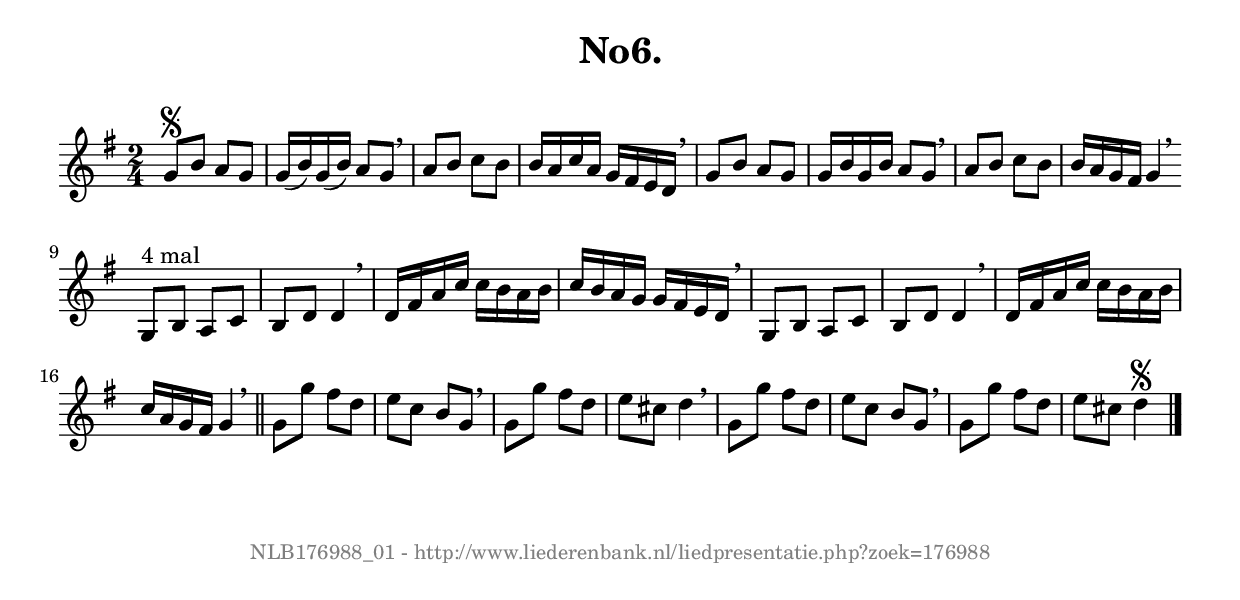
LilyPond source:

%
% produced by wce2krn 1.64 (7 June 2014)
%
\version"2.16"
#(append! paper-alist '(("long" . (cons (* 210 mm) (* 2000 mm)))))
#(set-default-paper-size "long")
sb = {\breathe}
mBreak = {\breathe }
bBreak = {\breathe }
x = {\once\override NoteHead #'style = #'cross }
gl=\glissando
itime={\override Staff.TimeSignature #'stencil = ##f }
ficta = {\once\set suggestAccidentals = ##t}
fine = {\once\override Score.RehearsalMark #'self-alignment-X = #1 \mark \markup {\italic{Fine}}}
dc = {\once\override Score.RehearsalMark #'self-alignment-X = #1 \mark \markup {\italic{D.C.}}}
dcf = {\once\override Score.RehearsalMark #'self-alignment-X = #1 \mark \markup {\italic{D.C. al Fine}}}
dcc = {\once\override Score.RehearsalMark #'self-alignment-X = #1 \mark \markup {\italic{D.C. al Coda}}}
ds = {\once\override Score.RehearsalMark #'self-alignment-X = #1 \mark \markup {\italic{D.S.}}}
dsf = {\once\override Score.RehearsalMark #'self-alignment-X = #1 \mark \markup {\italic{D.S. al Fine}}}
dsc = {\once\override Score.RehearsalMark #'self-alignment-X = #1 \mark \markup {\italic{D.S. al Coda}}}
pv = {\set Score.repeatCommands = #'((volta "1"))}
sv = {\set Score.repeatCommands = #'((volta "2"))}
tv = {\set Score.repeatCommands = #'((volta "3"))}
qv = {\set Score.repeatCommands = #'((volta "4"))}
xv = {\set Score.repeatCommands = #'((volta #f))}
\header{ tagline = ""
title = "No6."
}
\score {{
\key g \major
\relative g'
{
\set melismaBusyProperties = #'()
\time 2/4
\tempo 4=120
\override Score.MetronomeMark #'transparent = ##t
\override Score.RehearsalMark #'break-visibility = #(vector #t #t #f)
g8\segno b a g g16( b) g( b) a8 g \sb a b c b b16 a c a g fis e d \mBreak \bar "|"
g8 b a g g16 b g b a8 g \sb a b c b b16 a g fis g4 \bar ":|:" \bBreak
g,8^"4 mal" b a c b d d4 \sb d16 fis a c c b a b c b a g g fis e d \mBreak \bar "|"
g,8 b a c b d d4 \sb d16 fis a c c b a b c a g fis g4 \bar"||" \bBreak
g8 g' fis d e c b g \sb g g' fis d e cis d4 \mBreak \bar "|"
g,8 g' fis d e c b g \sb g g' fis d e cis d4\segno \bar"|."
 }}
 \midi { }
 \layout {
            indent = 0.0\cm
}
}
\markup { \vspace #0 } \markup { \with-color #grey \fill-line { \center-column { \smaller "NLB176988_01 - http://www.liederenbank.nl/liedpresentatie.php?zoek=176988" } } }
